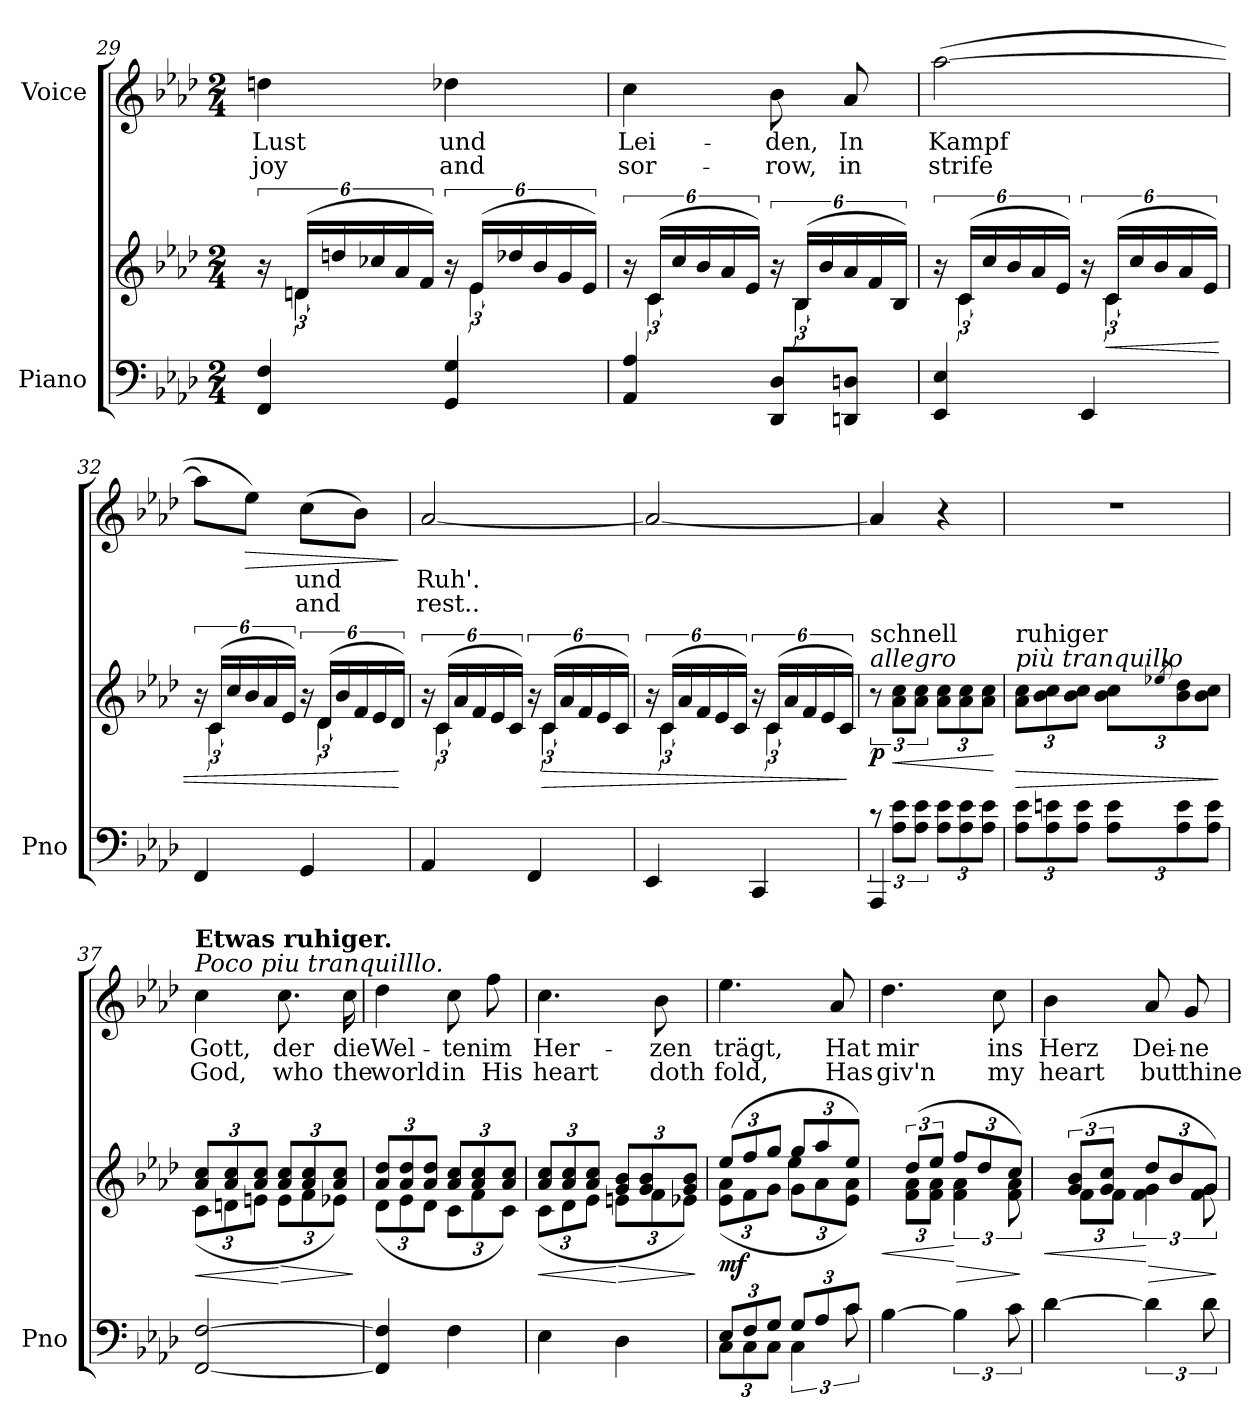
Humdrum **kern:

**kern	**kern	**dynam	**kern	**text	**text	**dynam
*part2	*part2	*part2	*part1	*part1	*part1	*part1
*staff3	*staff2	*staff2/3	*staff1	*staff1	*staff1	*staff1
*I"Piano	*	*	*I"Voice	*	*	*
*I'Pno	*	*	*	*	*	*
*clefF4	*clefG2	*	*clefG2	*	*	*
*k[b-e-a-d-]	*k[b-e-a-d-]	*	*k[b-e-a-d-]	*	*	*
*M2/4	*M2/4	*	*M2/4	*	*	*
=29	=29	=29	=29	=29	=29	=29
*	*^	*	*	*	*	*
4FF/ 4F/	24r	24ryy	.	4ddn\	Lust	joy	.
.	(<24dn/LL	6d\	.	.	.	.	.
.	24ddn/	.	.	.	.	.	.
.	24cc-X/	.	.	.	.	.	.
.	24a-/	.	.	.	.	.	.
.	24f/JJ)	24ryy	.	.	.	.	.
4GG/ 4G/	24r	24ryy	.	4dd-X\	und	and	.
.	(<24e-/LL	6e-\	.	.	.	.	.
.	24dd-X/	.	.	.	.	.	.
.	24b-/	.	.	.	.	.	.
.	24g/	.	.	.	.	.	.
.	24e-/JJ)	24ryy	.	.	.	.	.
=30	=30	=30	=30	=30	=30	=30	=30
4AA-/ 4A-/	24r	24ryy	.	4cc\	Lei-	sor-	.
.	(<24c/LL	6c\	.	.	.	.	.
.	24cc/	.	.	.	.	.	.
.	24b-/	.	.	.	.	.	.
.	24a-/	.	.	.	.	.	.
.	24e-/JJ)	24ryy	.	.	.	.	.
8DD-/ 8D-/L	24r	24ryy	.	8b-\	-den,	-row,	.
.	(<24B-/LL	6B-\	.	.	.	.	.
.	24b-/	.	.	.	.	.	.
8DDn/ 8Dn/J	24a-/	.	.	8a-/	In	in	.
.	24f/	.	.	.	.	.	.
.	24B-/JJ)	24ryy	.	.	.	.	.
=31	=31	=31	=31	=31	=31	=31	=31
4EE-/ 4E-/	24r	24ryy	.	([2aa-\	Kampf	strife	.
.	(<24c/LL	6c\	.	.	.	.	.
.	24cc/	.	.	.	.	.	.
.	24b-/	.	.	.	.	.	.
.	24a-/	.	.	.	.	.	.
.	24e-/JJ)	24ryy	.	.	.	.	.
4EE-/	24r	24ryy	.	.	.	.	.
!	!	!	!LO:HP:b	!	!	!	!
.	(<24c/LL	6c\	<	.	.	.	.
.	24cc/	.	.	.	.	.	.
.	24b-/	.	.	.	.	.	.
.	24a-/	.	.	.	.	.	.
.	24e-/JJ)	24ryy	.	.	.	.	.
=32	=32	=32	=32	=32	=32	=32	=32
4FF/	24r	24ryy	.	8aa-\L]	.	.	.
.	(<24c/LL	6c\	.	.	.	.	.
.	24cc/	.	.	.	.	.	.
!	!	!	!	!	!	!	!LO:HP:b
.	24b-/	.	.	8ee-\J)	.	.	>
.	24a-/	.	.	.	.	.	.
.	24e-/JJ)	24ryy	.	.	.	.	.
4GG/	24r	24ryy	.	(8cc\L	und	and	.
.	(<24d-/LL	6d-\	.	.	.	.	.
.	24b-/	.	.	.	.	.	.
.	24f/	.	.	8b-\J)	.	.	.
.	24e-/	.	.	.	.	.	.
.	24d-/JJ)	24ryy	.	.	.	.	.
*	*v	*v	*	*	*	*	*
.	.	[	.	.	.	]
=33	=33	=33	=33	=33	=33	=33
*	*^	*	*	*	*	*
4AA-/	24r	24ryy	.	[2a-/	Ruh'.	rest..	.
.	(<24c/LL	6c\	.	.	.	.	.
.	24a-/	.	.	.	.	.	.
.	24f/	.	.	.	.	.	.
.	24e-/	.	.	.	.	.	.
.	24c/JJ)	24ryy	.	.	.	.	.
4FF/	24r	24ryy	.	.	.	.	.
!	!	!	!LO:HP:b	!	!	!	!
.	(<24c/LL	6c\	>	.	.	.	.
.	24a-/	.	.	.	.	.	.
.	24f/	.	.	.	.	.	.
.	24e-/	.	.	.	.	.	.
.	24c/JJ)	24ryy	.	.	.	.	.
=34	=34	=34	=34	=34	=34	=34	=34
4EE-/	24r	24ryy	.	2a-/_	.	.	.
.	(<24c/LL	6c\	.	.	.	.	.
.	24a-/	.	.	.	.	.	.
.	24f/	.	.	.	.	.	.
.	24e-/	.	.	.	.	.	.
.	24c/JJ)	24ryy	.	.	.	.	.
4CC/	24r	24ryy	.	.	.	.	.
.	(<24c/LL	6c\	.	.	.	.	.
.	24a-/	.	.	.	.	.	.
.	24f/	.	.	.	.	.	.
.	24e-/	.	.	.	.	.	.
.	24c/JJ)	24ryy	.	.	.	.	.
*	*v	*v	*	*	*	*	*
.	.	]	.	.	.	.
=35	=35	=35	=35	=35	=35	=35
*^	*	*	*	*	*	*
!	!	!LO:TX:a:i:t=allegro	!	!	!	!	!
!	!	!LO:TX:a:t=schnell	!	!	!	!	!
!	!	!	!LO:DY:b	!	!	!	!
12r	4AAA-/	12r	p	4a-/]	.	.	.
!	!	!	!LO:HP:b	!	!	!	!
12A-\ 12e-\L	.	12a-\ 12cc\L	<	.	.	.	.
12A-\ 12e-\J	.	12a-\ 12cc\J	.	.	.	.	.
*Xbrackettup	*	*	*	*	*	*	*
12A-\ 12e-\L	4ryy	12a-\ 12cc\L	.	4r	.	.	.
12A-\ 12e-\	.	12a-\ 12cc\	.	.	.	.	.
12A-\ 12e-\J	.	12a-\ 12cc\J	.	.	.	.	.
*v	*v	*	*	*	*	*	*
.	.	[	.	.	.	.
=36	=36	=36	=36	=36	=36	=36
*	*Xbrackettup	*	*	*	*	*
!	!LO:TX:a:i:t=più tranquillo	!	!	!	!	!
!	!LO:TX:a:t=ruhiger	!	!	!	!	!
!	!	!LO:HP:b	!	!	!	!
12A-\ 12e-\L	12a-\ 12cc\L	>	2r	.	.	.
12A-\ 12en\	12b-\ 12cc\	.	.	.	.	.
12A-\ 12e\J	12b-\ 12cc\J	.	.	.	.	.
12A-\ 12e\L	12b-\ 12cc\L	.	.	.	.	.
.	8qee-X/	.	.	.	.	.
12A-\ 12e\	12b-\ 12dd-\	.	.	.	.	.
12A-\ 12e\J	12b-\ 12cc\J	.	.	.	.	.
.	.	]	.	.	.	.
=37	=37	=37	=37	=37	=37	=37
!	!	!	!LO:TX:a:i:t=Poco piu tranquilllo.	!	!	!
!	!	!	!LO:TX:a:B:t=Etwas ruhiger.	!	!	!
!	!	!LO:HP:b	!	!	!	!
*	*^	*	*	*	*	*
[2FF/ [2F/	12a-/ 12cc/L	(12c\L	<	4cc\	Gott,	God,	.
.	12a-/ 12cc/	12dn\	.	.	.	.	.
.	12a-/ 12cc/J	12en\J	.	.	.	.	.
!	!	!	!LO:HP:n=1:b	!	!	!	!
.	12a-/ 12cc/L	12e\L	[ >	8.cc\	der	who	.
.	12a-/ 12cc/	12f\	.	.	.	.	.
.	12a-/ 12cc/J	12e-X\J)	.	.	.	.	.
.	.	.	.	16cc\	die	the	.
*	*v	*v	*	*	*	*	*
.	.	]	.	.	.	.
=38	=38	=38	=38	=38	=38	=38
*	*^	*	*	*	*	*
4FF/] 4F/]	12a-/ 12dd-/L	(12d-\L	.	4dd-\	Wel-	world	.
.	12a-/ 12dd-/	12e-\	.	.	.	.	.
.	12a-/ 12dd-/J	12d-\J	.	.	.	.	.
4F\	12a-/ 12cc/L	12c\L	.	8cc\	-ten	in	.
.	12a-/ 12cc/	12f\	.	.	.	.	.
.	.	.	.	8ff\	im	His	.
.	12a-/ 12cc/J	12c\J)	.	.	.	.	.
=39	=39	=39	=39	=39	=39	=39	=39
!	!	!	!LO:HP:b	!	!	!	!
4E-\	12a-/ 12cc/L	(12c\L	<	4.cc\	Her-	heart	.
.	12a-/ 12cc/	12d-\	.	.	.	.	.
.	12a-/ 12cc/J	12e-\J	.	.	.	.	.
!	!	!	!LO:HP:n=1:b	!	!	!	!
4D-\	12g/ 12b-/L	12en\L	[ >	.	.	.	.
.	12g/ 12b-/	12f\	.	.	.	.	.
.	.	.	.	8b-\	-zen	doth	.
.	12g/ 12b-/J	12e-X\J)	.	.	.	.	.
*	*v	*v	*	*	*	*	*
.	.	]	.	.	.	.
=40	=40	=40	=40	=40	=40	=40
*^	*^	*	*	*	*	*
*	*	*	*^	*	*	*	*	*
!	!	!	!	!	!LO:DY:b	!	!	!	!
12E-/L	12C\L	(12ee-/L	(12e-\ 12a-\L	4ryy	mf	4.ee-\	trägt,	fold,	.
12F/	12C\	12ff/	12f\	.	.	.	.	.	.
12G/J	12C\J	12gg/J	12g\J	.	.	.	.	.	.
*	*brackettup	*	*	*	*	*	*	*	*
12G/L	6C\	12gg/L	12g\L	4ee-\	.	.	.	.	.
12A-/	.	12aa-/	12a-\	.	.	.	.	.	.
.	.	.	.	.	.	8a-/	Hat	Has	.
12c/J	12c\	12ee-/J)	12e-\ 12a-\J)	.	.	.	.	.	.
*v	*v	*	*	*	*	*	*	*	*
*	*v	*v	*v	*	*	*	*	*
=41	=41	=41	=41	=41	=41	=41
*	*brackettup	*	*	*	*	*
*^	*^	*	*	*	*	*
!	!	!	!	!LO:HP:b	!	!	!	!
*v	*v	*	*	*	*	*	*	*
[4B-\	12ryy	12ryy	<	4.dd-\	mir	giv'n	.
.	(12dd-/L	12f\ 12a-\L	.	.	.	.	.
.	12ee-/J	12f\ 12a-\J	.	.	.	.	.
*	*Xbrackettup	*	*	*	*	*	*
!	!	!	!LO:HP:n=1:b	!	!	!	!
*	*	*brackettup	*	*	*	*	*
6B-\]	12ff/L	6f\ 6a-\	[ >	.	.	.	.
.	12dd-/	.	.	.	.	.	.
.	.	.	.	8cc\	ins	my	.
12c\	12cc/J)	12f\ 12a-\	.	.	.	.	.
*	*v	*v	*	*	*	*	*
.	.	]	.	.	.	.
=42	=42	=42	=42	=42	=42	=42
!	!	!LO:HP:b	!	!	!	!
*	*^	*	*	*	*	*
[4d-\	12ryy	12ryy	<	4b-\	Herz	heart	.
.	(12g/ 12b-/L	12f\L	.	.	.	.	.
.	12g/ 12cc/J	12f\J	.	.	.	.	.
*	*Xbrackettup	*	*	*	*	*	*
!	!	!	!LO:HP:n=1:b	!	!	!	!
*	*	*brackettup	*	*	*	*	*
6d-\]	12dd-/L	6f\ 6g\	[ >	8a-/	Dei-	but	.
.	12b-/	.	.	.	.	.	.
.	.	.	.	8g/	-ne	thine	.
12d-\	12g/J)	12f\ 12g\	.	.	.	.	.
*	*v	*v	*	*	*	*	*
.	.	]	.	.	.	.
=	=	=	=	=	=	=
*-	*-	*-	*-	*-	*-	*-
